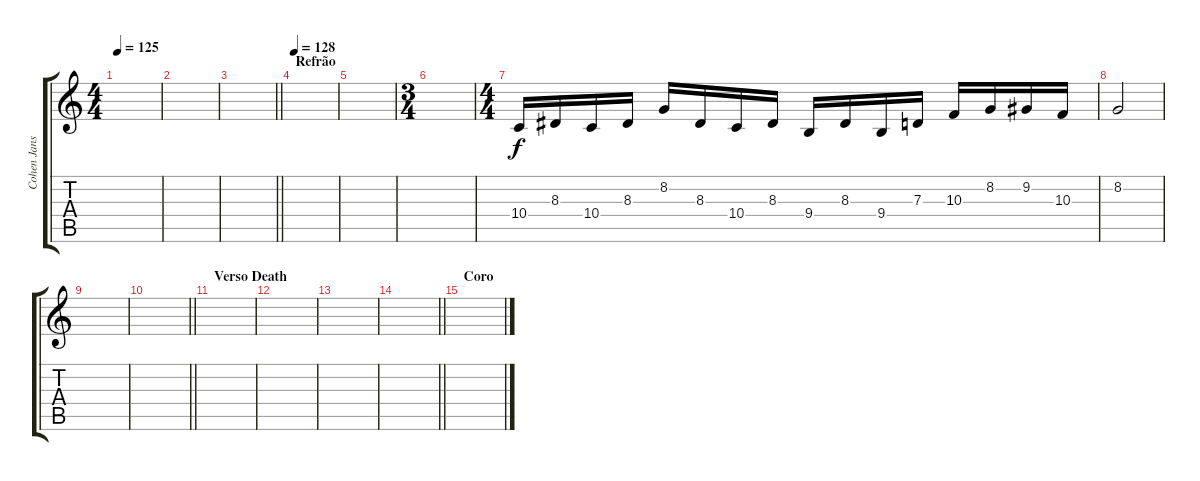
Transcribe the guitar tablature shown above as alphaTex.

\track ("Cohen Jansen" "Cohen Jans") {instrument synthstrings1}
\staff {score tabs}
\tuning (E4 B3 G3 D3 A2 E2) {hide}
\ts (4 4)
\tempo 125
\clef g2
\ks c
|
|
\barLineRight lightlight
|
\section ("" "Refrão")
\tempo 128
|
|
\ts (3 4)
|
\ts (4 4)
10.4.16 8.3.16 10.4.16 8.3.16 8.2.16 8.3.16 10.4.16 8.3.16 9.4.16 8.3.16 9.4.16 7.3.16 10.3.16 8.2.16 9.2.16 10.3.16 |
8.2.2 |
|
\barLineRight lightlight
|
\section ("" "Verso Death")
|
|
|
\barLineRight lightlight
|
\section ("" "Coro")
